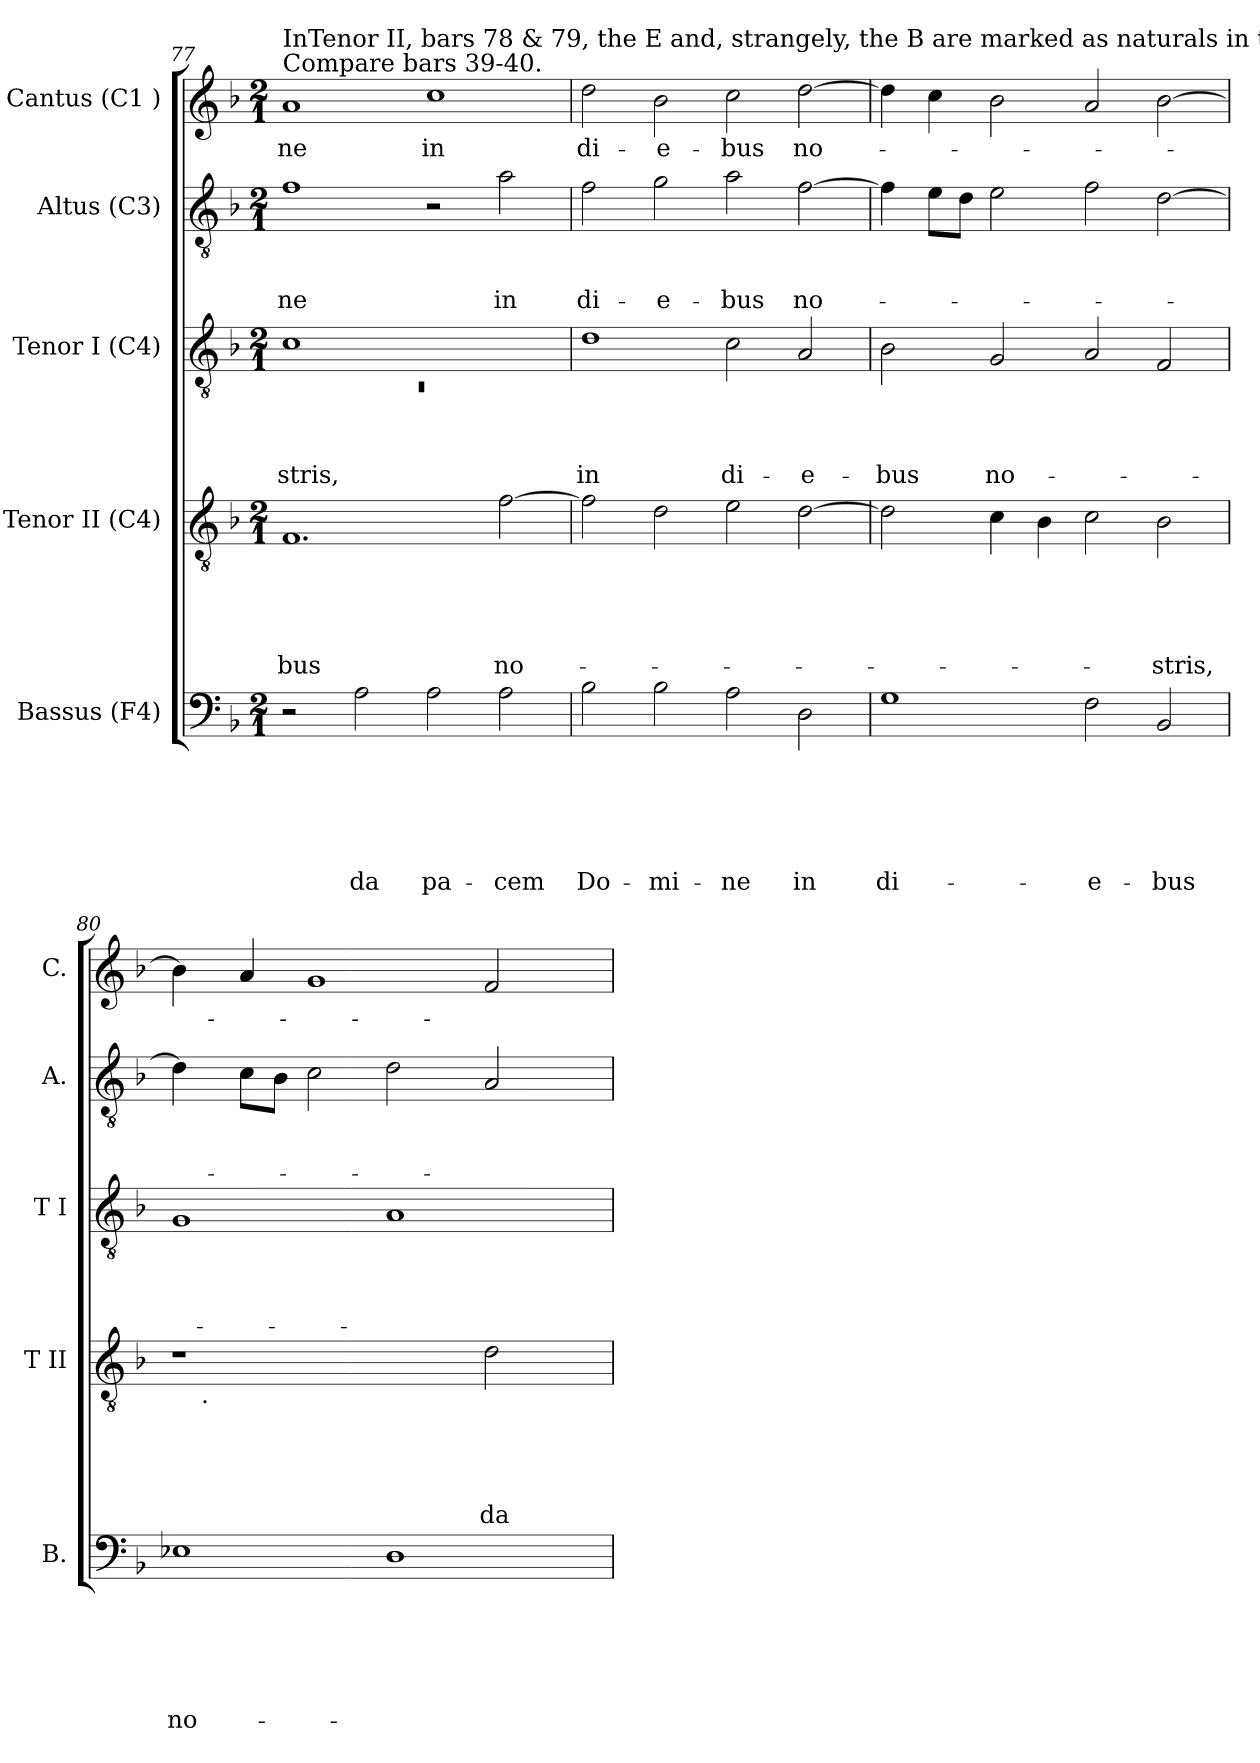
**kern	**text	**text	**text	**text	**text	**text	**kern	**text	**text	**text	**text	**text	**kern	**text	**text	**text	**text	**kern	**text	**text	**text	**kern	**text
*part5	*part5	*part5	*part5	*part5	*part5	*part5	*part4	*part4	*part4	*part4	*part4	*part4	*part3	*part3	*part3	*part3	*part3	*part2	*part2	*part2	*part2	*part1	*part1
*staff5	*staff5	*staff5	*staff5	*staff5	*staff5	*staff5	*staff4	*staff4	*staff4	*staff4	*staff4	*staff4	*staff3	*staff3	*staff3	*staff3	*staff3	*staff2	*staff2	*staff2	*staff2	*staff1	*staff1
*I"Bassus (F4)	*	*	*	*	*	*	*I"Tenor II (C4)	*	*	*	*	*	*I"Tenor I (C4)	*	*	*	*	*I"Altus (C3)	*	*	*	*I"Cantus (C1 )	*
*I'B.	*	*	*	*	*	*	*I'T II	*	*	*	*	*	*I'T I	*	*	*	*	*I'A.	*	*	*	*I'C.	*
!!LO:LB:g=z
*clefF4	*	*	*	*	*	*	*clefGv2	*	*	*	*	*	*clefGv2	*	*	*	*	*clefGv2	*	*	*	*clefG2	*
*k[b-]	*	*	*	*	*	*	*k[b-]	*	*	*	*	*	*k[b-]	*	*	*	*	*k[b-]	*	*	*	*k[b-]	*
*F:	*	*	*	*	*	*	*F:	*	*	*	*	*	*F:	*	*	*	*	*F:	*	*	*	*F:	*
*M2/1	*	*	*	*	*	*	*M2/1	*	*	*	*	*	*M2/1	*	*	*	*	*M2/1	*	*	*	*M2/1	*
=77	=77	=77	=77	=77	=77	=77	=77	=77	=77	=77	=77	=77	=77	=77	=77	=77	=77	=77	=77	=77	=77	=77	=77
*	*	*	*	*	*	*	*	*	*	*	*	*	*^	*	*	*	*	*	*	*	*	*	*
!	!	!	!	!	!	!	!	!	!	!	!	!	!	!	!	!	!	!	!	!	!	!	!LO:TX:a:t=Compare bars 39-40.	!
!	!	!	!	!	!	!	!	!	!	!	!	!	!	!	!	!	!	!	!	!	!	!	!LO:TX:a:t=InTenor II, bars 78 & 79, the E and, strangely, the B are marked as naturals in the source, suggesting a haphazard approach.	!
!	!	!	!	!	!	!	!	!	!	!	!	!LO:LY:b	!	!LO:N:vis=1	!	!	!	!LO:LY:b	!	!	!	!LO:LY:b	!	!LO:LY:b
2r	.	.	.	.	.	.	1.F	.	.	.	.	-bus	1c	0rC	.	.	.	-stris,	1f	.	.	-ne	1a	-ne
!	!	!	!	!	!	!LO:LY:b	!	!	!	!	!	!	!	!	!	!	!	!	!	!	!	!	!	!
2A\	.	.	.	.	.	da	.	.	.	.	.	.	.	.	.	.	.	.	.	.	.	.	.	.
!	!	!	!	!	!	!LO:LY:b	!	!	!	!	!	!	!	!	!	!	!	!	!	!	!	!	!	!LO:LY:b
2A\	.	.	.	.	.	pa-	.	.	.	.	.	.	1ryy	.	.	.	.	.	2r	.	.	.	1cc	in
!	!	!	!	!	!	!LO:LY:b	!	!	!	!	!	!LO:LY:b	!	!	!	!	!	!	!	!	!	!LO:LY:b	!	!
2A\	.	.	.	.	.	-cem	[>2f\	.	.	.	.	no-	.	.	.	.	.	.	2a\	.	.	in	.	.
*	*	*	*	*	*	*	*	*	*	*	*	*	*v	*v	*	*	*	*	*	*	*	*	*	*
=78	=78	=78	=78	=78	=78	=78	=78	=78	=78	=78	=78	=78	=78	=78	=78	=78	=78	=78	=78	=78	=78	=78	=78
!	!	!	!	!	!	!LO:LY:b	!	!	!	!	!	!	!	!	!	!	!LO:LY:b	!	!	!	!LO:LY:b	!	!LO:LY:b
2B-\	.	.	.	.	.	Do-	2f\]	.	.	.	.	.	1d	.	.	.	in	2f\	.	.	di-	2dd\	di-
!	!	!	!	!	!	!LO:LY:b	!	!	!	!	!	!	!	!	!	!	!	!	!	!	!LO:LY:b	!	!LO:LY:b
2B-\	.	.	.	.	.	-mi-	2d\	.	.	.	.	.	.	.	.	.	.	2g\	.	.	-e-	2b-\	-e-
!	!	!	!	!	!	!LO:LY:b	!	!	!	!	!	!	!	!	!	!	!LO:LY:b	!	!	!	!LO:LY:b	!	!LO:LY:b
2A\	.	.	.	.	.	-ne	2e\	.	.	.	.	.	2c\	.	.	.	di-	2a\	.	.	-bus	2cc\	-bus
!	!	!	!	!	!	!LO:LY:b	!	!	!	!	!	!	!	!	!	!	!LO:LY:b	!	!	!	!LO:LY:b	!	!LO:LY:b
2D\	.	.	.	.	.	in	[>2d\	.	.	.	.	.	2A/	.	.	.	-e-	[>2f\	.	.	no-	[>2dd\	no-
=79	=79	=79	=79	=79	=79	=79	=79	=79	=79	=79	=79	=79	=79	=79	=79	=79	=79	=79	=79	=79	=79	=79	=79
!	!	!	!	!	!	!LO:LY:b	!	!	!	!	!	!	!	!	!	!	!LO:LY:b	!	!	!	!	!	!
1G	.	.	.	.	.	di-	2d\]	.	.	.	.	.	2B-\	.	.	.	-bus	4f\]	.	.	.	4dd\]	.
.	.	.	.	.	.	.	.	.	.	.	.	.	.	.	.	.	.	8e\L	.	.	.	4cc\	.
.	.	.	.	.	.	.	.	.	.	.	.	.	.	.	.	.	.	8d\J	.	.	.	.	.
!	!	!	!	!	!	!	!	!	!	!	!	!	!	!	!	!	!LO:LY:b	!	!	!	!	!	!
.	.	.	.	.	.	.	4c\	.	.	.	.	.	2G/	.	.	.	no-	2e\	.	.	.	2b-\	.
.	.	.	.	.	.	.	4B-\	.	.	.	.	.	.	.	.	.	.	.	.	.	.	.	.
!	!	!	!	!	!	!LO:LY:b	!	!	!	!	!	!	!	!	!	!	!	!	!	!	!	!	!
2F\	.	.	.	.	.	-e-	2c\	.	.	.	.	.	2A/	.	.	.	.	2f\	.	.	.	2a/	.
!	!	!	!	!	!	!LO:LY:b	!	!	!	!	!	!LO:LY:b	!	!	!	!	!	!	!	!	!	!	!
2BB-/	.	.	.	.	.	-bus	2B-\	.	.	.	.	-stris,	2F/	.	.	.	.	[>2d\	.	.	.	[>2b-\	.
=80	=80	=80	=80	=80	=80	=80	=80	=80	=80	=80	=80	=80	=80	=80	=80	=80	=80	=80	=80	=80	=80	=80	=80
!	!	!	!	!	!	!LO:LY:b	!	!	!	!	!	!	!	!	!	!	!	!	!	!	!	!	!
*	*	*	*	*	*	*	*^	*	*	*	*	*	*	*	*	*	*	*	*	*	*	*	*
1E-	.	.	.	.	.	no-	1r	16.ryy	.	.	.	.	.	1G	.	.	.	.	4d\]	.	.	.	4b-\]	.
!	!	!	!	!	!	!	!	!LO:TX:b:t=.	!	!	!	!	!	!	!	!	!	!	!	!	!	!	!	!
.	.	.	.	.	.	.	.	1ryy	.	.	.	.	.	.	.	.	.	.	.	.	.	.	.	.
.	.	.	.	.	.	.	.	.	.	.	.	.	.	.	.	.	.	.	8c\L	.	.	.	4a/	.
.	.	.	.	.	.	.	.	.	.	.	.	.	.	.	.	.	.	.	8B-\J	.	.	.	.	.
.	.	.	.	.	.	.	.	.	.	.	.	.	.	.	.	.	.	.	2c\	.	.	.	1g	.
1D	.	.	.	.	.	.	2ryy	.	.	.	.	.	.	1A	.	.	.	.	2d\	.	.	.	.	.
.	.	.	.	.	.	.	.	2ryy	.	.	.	.	.	.	.	.	.	.	.	.	.	.	.	.
!	!	!	!	!	!	!	!	!	!	!	!	!	!LO:LY:b	!	!	!	!	!	!	!	!	!	!	!
.	.	.	.	.	.	.	2d\	.	.	.	.	.	da	.	.	.	.	.	2A/	.	.	.	2f/	.
.	.	.	.	.	.	.	.	4ryy	.	.	.	.	.	.	.	.	.	.	.	.	.	.	.	.
.	.	.	.	.	.	.	.	8ryy	.	.	.	.	.	.	.	.	.	.	.	.	.	.	.	.
.	.	.	.	.	.	.	.	32ryy	.	.	.	.	.	.	.	.	.	.	.	.	.	.	.	.
*	*	*	*	*	*	*	*v	*v	*	*	*	*	*	*	*	*	*	*	*	*	*	*	*	*
=	=	=	=	=	=	=	=	=	=	=	=	=	=	=	=	=	=	=	=	=	=	=	=
*-	*-	*-	*-	*-	*-	*-	*-	*-	*-	*-	*-	*-	*-	*-	*-	*-	*-	*-	*-	*-	*-	*-	*-
